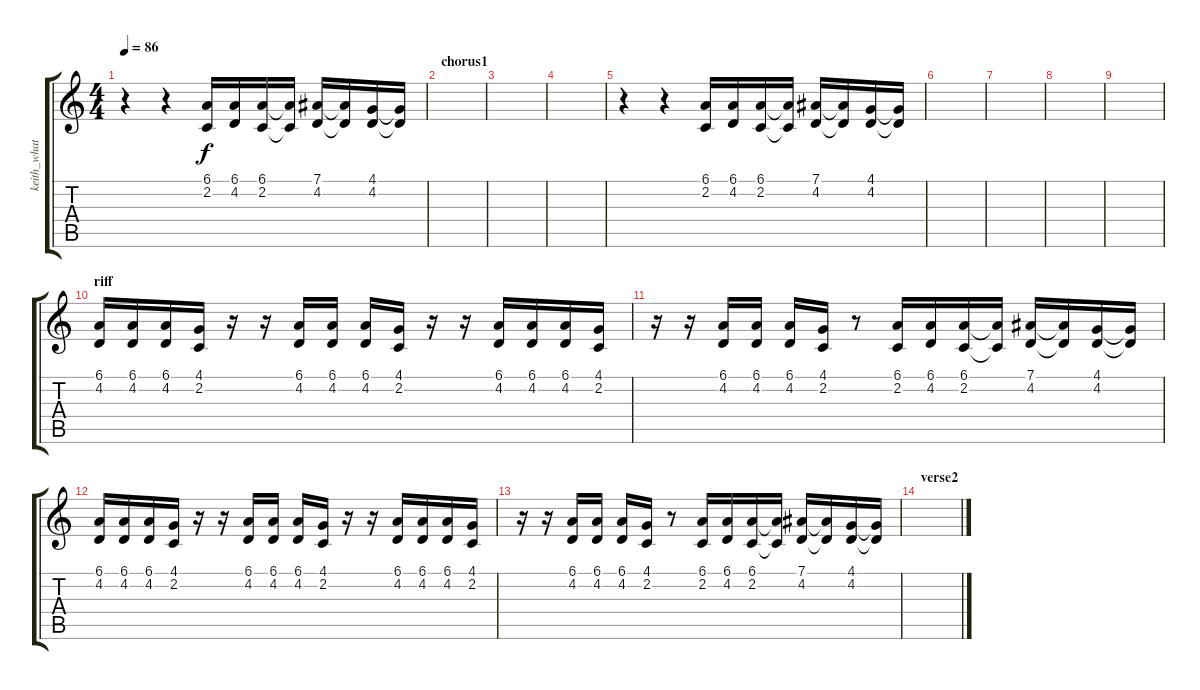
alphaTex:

\track ("keith_what've" "keith_what") {instrument englishhorn}
\staff {score tabs}
\tuning (Eb4 Bb3 Gb3 Db3 Ab2 Eb2) {hide}
\ts (4 4)
\tempo 86
\clef g2
\ks c
r.4{dy f} r.4 (6.1 2.2).16 (6.1 4.2).16 (6.1 2.2).16 (6.1{t} 2.2{t}).16 (7.1 4.2).16 (7.1{t} 4.2{t}).16 (4.1 4.2).16 (4.1{t} 4.2{t}).16 |
\section ("" "chorus1")
|
|
|
r.4 r.4 (6.1 2.2).16 (6.1 4.2).16 (6.1 2.2).16 (6.1{t} 2.2{t}).16 (7.1 4.2).16 (7.1{t} 4.2{t}).16 (4.1 4.2).16 (4.1{t} 4.2{t}).16 |
|
|
|
|
\section ("" "riff")
(6.1 4.2).16 (6.1 4.2).16 (6.1 4.2).16 (4.1 2.2).16 r.16 r.16 (6.1 4.2).16 (6.1 4.2).16 (6.1 4.2).16 (4.1 2.2).16 r.16 r.16 (6.1 4.2).16 (6.1 4.2).16 (6.1 4.2).16 (4.1 2.2).16 |
r.16 r.16 (6.1 4.2).16 (6.1 4.2).16 (6.1 4.2).16 (4.1 2.2).16 r.8 (6.1 2.2).16 (6.1 4.2).16 (6.1 2.2).16 (6.1{t} 2.2{t}).16 (7.1 4.2).16 (7.1{t} 4.2{t}).16 (4.1 4.2).16 (4.1{t} 4.2{t}).16 |
(6.1 4.2).16 (6.1 4.2).16 (6.1 4.2).16 (4.1 2.2).16 r.16 r.16 (6.1 4.2).16 (6.1 4.2).16 (6.1 4.2).16 (4.1 2.2).16 r.16 r.16 (6.1 4.2).16 (6.1 4.2).16 (6.1 4.2).16 (4.1 2.2).16 |
r.16 r.16 (6.1 4.2).16 (6.1 4.2).16 (6.1 4.2).16 (4.1 2.2).16 r.8 (6.1 2.2).16 (6.1 4.2).16 (6.1 2.2).16 (6.1{t} 2.2{t}).16 (7.1 4.2).16 (7.1{t} 4.2{t}).16 (4.1 4.2).16 (4.1{t} 4.2{t}).16 |
\section ("" "verse2")
